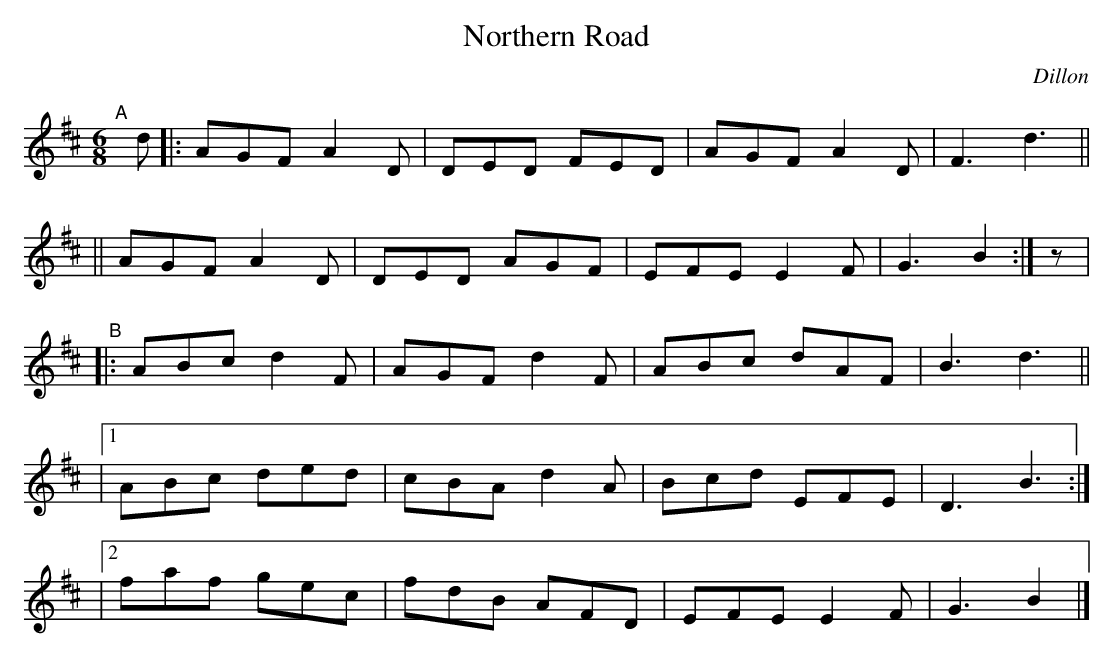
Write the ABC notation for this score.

X:1
T: Northern Road
O: Dillon
M: 6/8
L: 1/8
K: D
"^A"[|] d \
|: AGF A2D | DED FED | AGF A2D | F3 d3 ||
|| AGF A2D | DED AGF | EFE E2F | G3 B2 :| z |
"^B"\
|:  ABc d2F | AGF d2F | ABc dAF | B3 d3 ||
|[1 ABc ded | cBA d2A | Bcd EFE | D3 B3 :|
|[2 faf gec | fdB AFD | EFE E2F | G3 B2 |]
